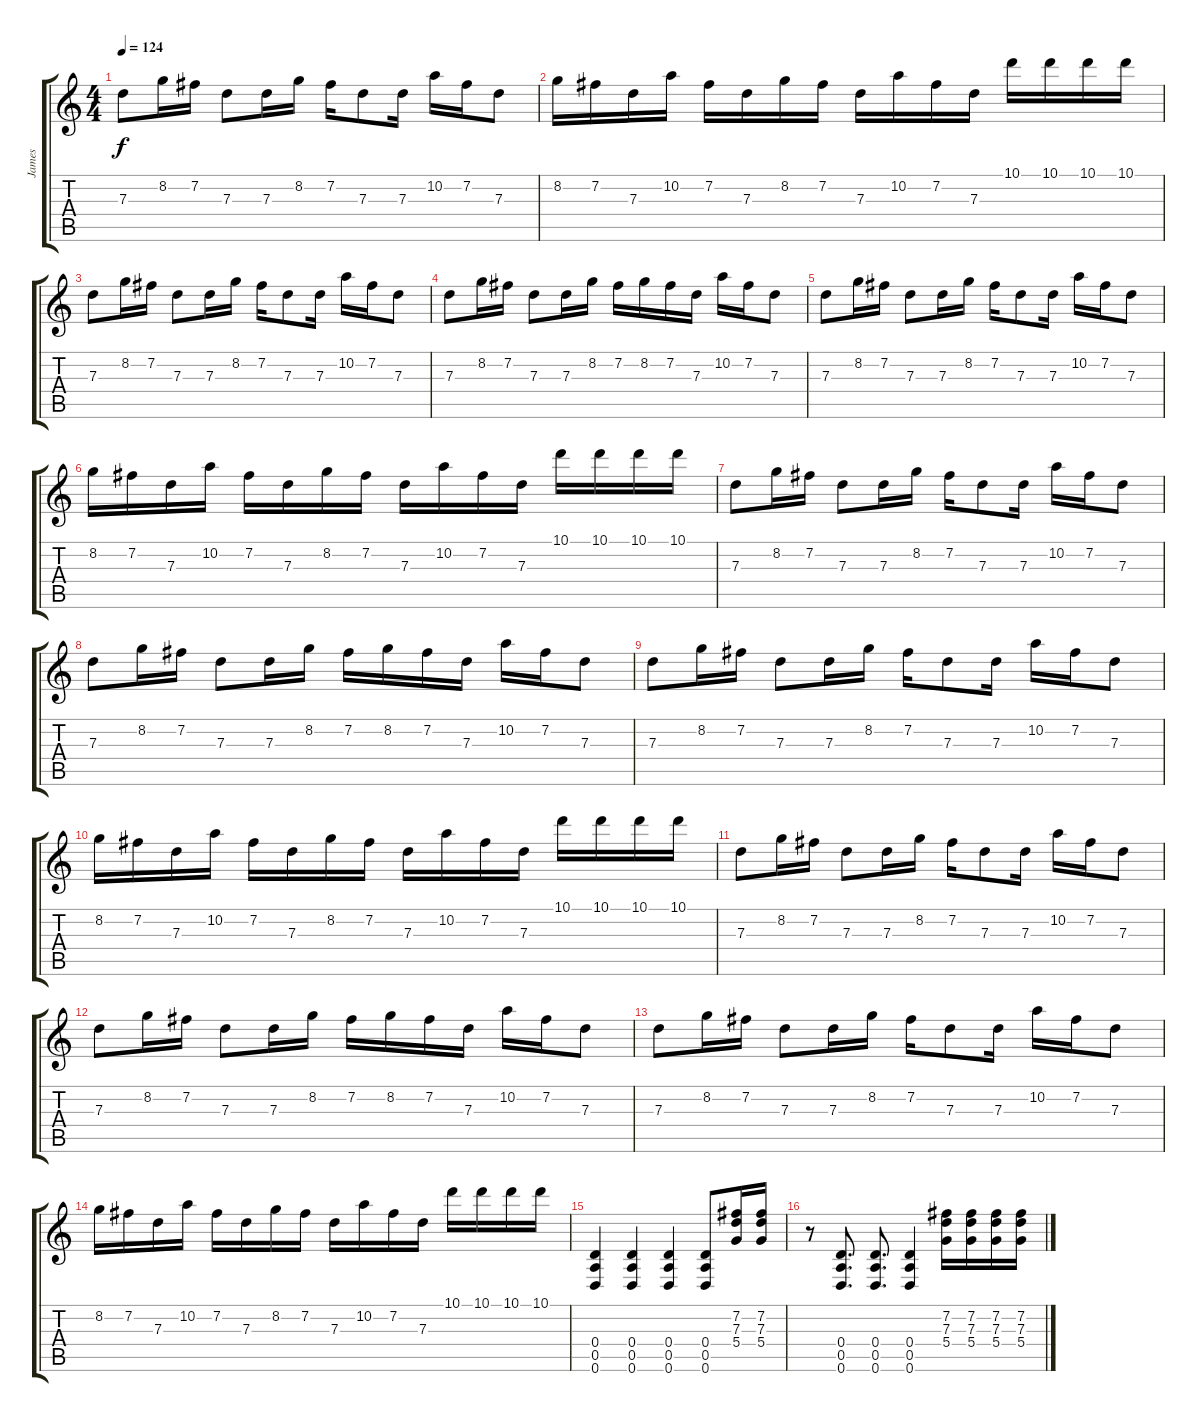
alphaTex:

\track ("James" "James") {instrument distortionguitar}
\staff {score tabs}
\tuning (E4 B3 G3 D3 A2 D2) {hide}
\ts (4 4)
\tempo 124
\clef g2
\ks c
7.3.8{dy f} 8.2.16 7.2.16 7.3.8 7.3.16 8.2.16 7.2.16 7.3.8 7.3.16 10.2.16 7.2.16 7.3.8 |
8.2.16 7.2.16 7.3.16 10.2.16 7.2.16 7.3.16 8.2.16 7.2.16 7.3.16 10.2.16 7.2.16 7.3.16 10.1.16 10.1.16 10.1.16 10.1.16 |
7.3.8 8.2.16 7.2.16 7.3.8 7.3.16 8.2.16 7.2.16 7.3.8 7.3.16 10.2.16 7.2.16 7.3.8 |
7.3.8 8.2.16 7.2.16 7.3.8 7.3.16 8.2.16 7.2.16 8.2.16 7.2.16 7.3.16 10.2.16 7.2.16 7.3.8 |
7.3.8 8.2.16 7.2.16 7.3.8 7.3.16 8.2.16 7.2.16 7.3.8 7.3.16 10.2.16 7.2.16 7.3.8 |
8.2.16 7.2.16 7.3.16 10.2.16 7.2.16 7.3.16 8.2.16 7.2.16 7.3.16 10.2.16 7.2.16 7.3.16 10.1.16 10.1.16 10.1.16 10.1.16 |
7.3.8 8.2.16 7.2.16 7.3.8 7.3.16 8.2.16 7.2.16 7.3.8 7.3.16 10.2.16 7.2.16 7.3.8 |
7.3.8 8.2.16 7.2.16 7.3.8 7.3.16 8.2.16 7.2.16 8.2.16 7.2.16 7.3.16 10.2.16 7.2.16 7.3.8 |
7.3.8 8.2.16 7.2.16 7.3.8 7.3.16 8.2.16 7.2.16 7.3.8 7.3.16 10.2.16 7.2.16 7.3.8 |
8.2.16 7.2.16 7.3.16 10.2.16 7.2.16 7.3.16 8.2.16 7.2.16 7.3.16 10.2.16 7.2.16 7.3.16 10.1.16 10.1.16 10.1.16 10.1.16 |
7.3.8 8.2.16 7.2.16 7.3.8 7.3.16 8.2.16 7.2.16 7.3.8 7.3.16 10.2.16 7.2.16 7.3.8 |
7.3.8 8.2.16 7.2.16 7.3.8 7.3.16 8.2.16 7.2.16 8.2.16 7.2.16 7.3.16 10.2.16 7.2.16 7.3.8 |
7.3.8 8.2.16 7.2.16 7.3.8 7.3.16 8.2.16 7.2.16 7.3.8 7.3.16 10.2.16 7.2.16 7.3.8 |
8.2.16 7.2.16 7.3.16 10.2.16 7.2.16 7.3.16 8.2.16 7.2.16 7.3.16 10.2.16 7.2.16 7.3.16 10.1.16 10.1.16 10.1.16 10.1.16 |
(0.4 0.5 0.6).4 (0.4 0.5 0.6).4 (0.4 0.5 0.6).4 (0.4 0.5 0.6).8 (7.2 7.3 5.4).16 (7.2 7.3 5.4).16 |
r.8 (0.4 0.5 0.6).8{d} (0.4 0.5 0.6).8{d} (0.4 0.5 0.6).4 (7.2 7.3 5.4).16 (7.2 7.3 5.4).16 (7.2 7.3 5.4).16 (7.2 7.3 5.4).16
